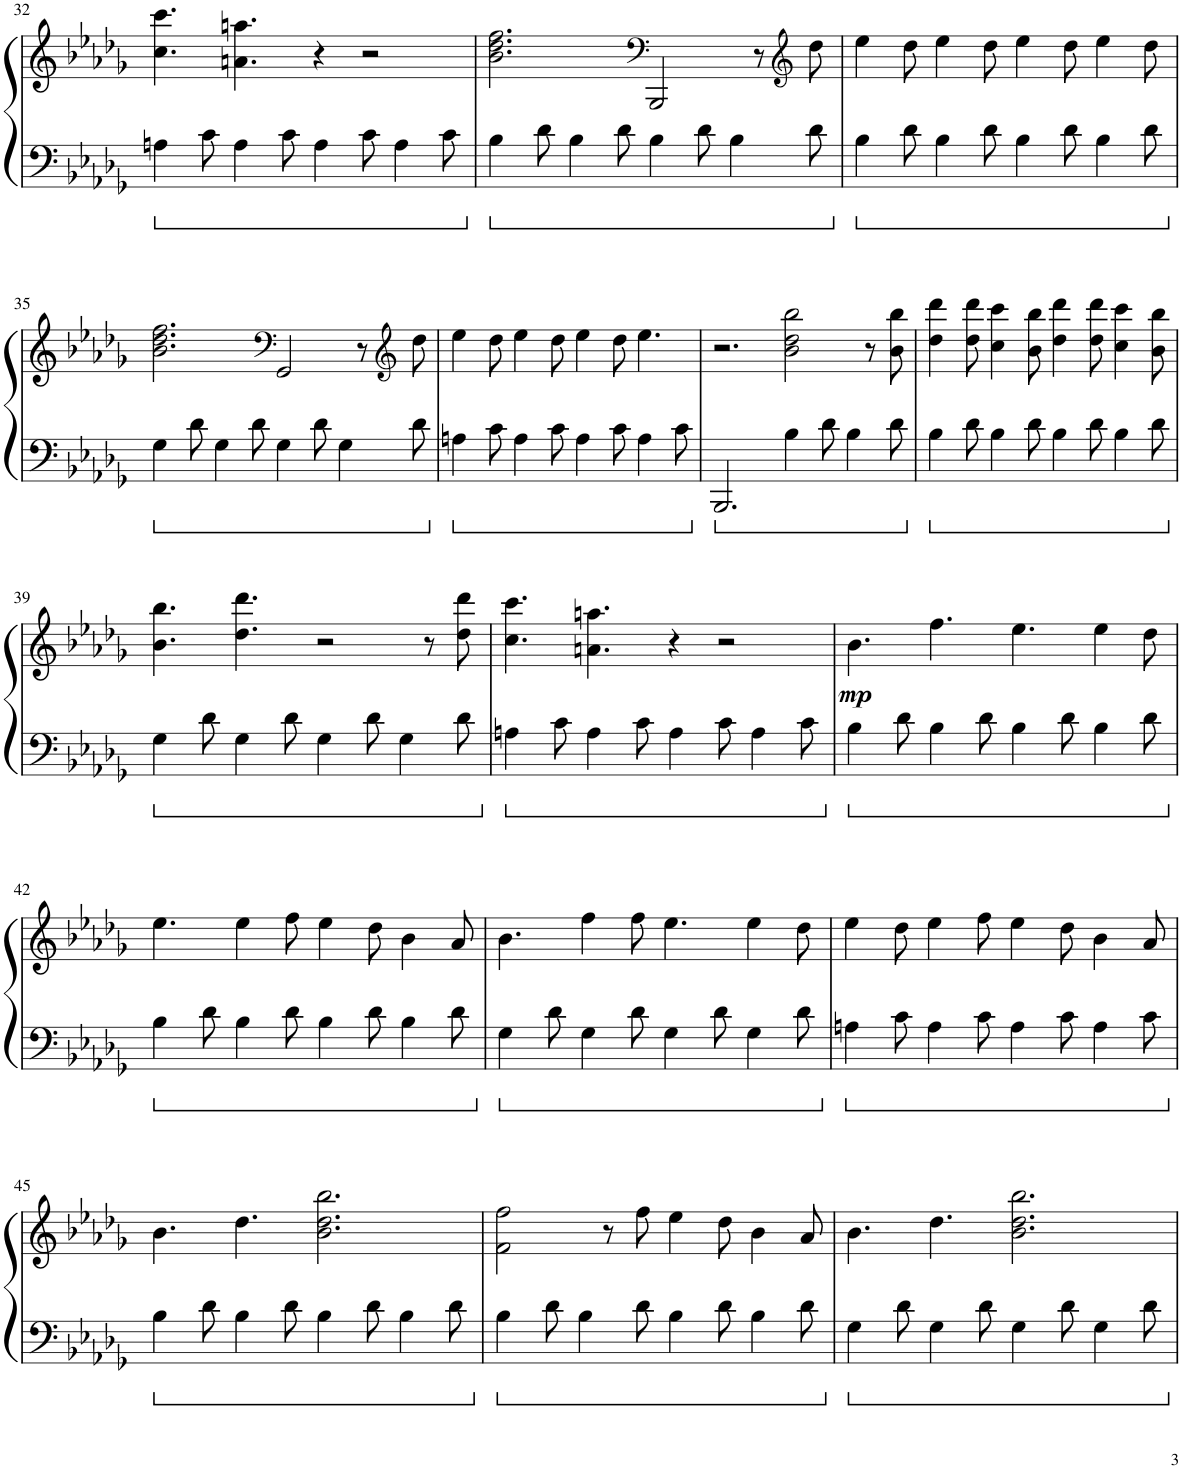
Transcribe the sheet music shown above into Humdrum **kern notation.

**kern	**kern	**dynam
*part1	*part1	*part1
*staff2	*staff1	*staff1/2
*I"Piano	*	*
*I'Pno.	*	*
!!LO:PB:g=z
*clefF4	*clefG2	*
*k[b-e-a-d-g-]	*k[b-e-a-d-g-]	*
*M12/8	*M12/8	*
=32	=32	=32
4An\	4.cc\ 4.ccc\	.
8c\	.	.
4A\	4.an\ 4.aan\	.
8c\	.	.
4A\	4r	.
8c\	2r	.
4A\	.	.
8c\	.	.
=33	=33	=33
4B-\	2.b-\ 2.dd-\ 2.ff\	.
8d-\	.	.
4B-\	.	.
8d-\	.	.
*	*clefF4	*
4B-\	2BBB-/	.
8d-\	.	.
4B-\	.	.
.	8r	.
*	*clefG2	*
8d-\	8dd-\	.
=34	=34	=34
4B-\	4ee-\	.
8d-\	8dd-\	.
4B-\	4ee-\	.
8d-\	8dd-\	.
4B-\	4ee-\	.
8d-\	8dd-\	.
4B-\	4ee-\	.
8d-\	8dd-\	.
!!LO:LB:g=z
=35	=35	=35
4G-\	2.b-\ 2.dd-\ 2.ff\	.
8d-\	.	.
4G-\	.	.
8d-\	.	.
*	*clefF4	*
4G-\	2GG-/	.
8d-\	.	.
4G-\	.	.
.	8r	.
*	*clefG2	*
8d-\	8dd-\	.
=36	=36	=36
4An\	4ee-\	.
8c\	8dd-\	.
4A\	4ee-\	.
8c\	8dd-\	.
4A\	4ee-\	.
8c\	8dd-\	.
4A\	4.ee-\	.
8c\	.	.
=37	=37	=37
2.BBB-/	2.r	.
4B-\	2b-\ 2dd-\ 2bb-\	.
8d-\	.	.
4B-\	.	.
.	8r	.
8d-\	8b-\ 8bb-\	.
=38	=38	=38
4B-\	4dd-\ 4ddd-\	.
8d-\	8dd-\ 8ddd-\	.
4B-\	4cc\ 4ccc\	.
8d-\	8b-\ 8bb-\	.
4B-\	4dd-\ 4ddd-\	.
8d-\	8dd-\ 8ddd-\	.
4B-\	4cc\ 4ccc\	.
8d-\	8b-\ 8bb-\	.
!!LO:LB:g=z
=39	=39	=39
4G-\	4.b-\ 4.bb-\	.
8d-\	.	.
4G-\	4.dd-\ 4.ddd-\	.
8d-\	.	.
4G-\	2r	.
8d-\	.	.
4G-\	.	.
.	8r	.
8d-\	8dd-\ 8ddd-\	.
=40	=40	=40
4An\	4.cc\ 4.ccc\	.
8c\	.	.
4A\	4.an\ 4.aan\	.
8c\	.	.
4A\	4r	.
8c\	2r	.
4A\	.	.
8c\	.	.
=41	=41	=41
!	!	!LO:DY:b
4B-\	4.b-\	mp
8d-\	.	.
4B-\	4.ff\	.
8d-\	.	.
4B-\	4.ee-\	.
8d-\	.	.
4B-\	4ee-\	.
8d-\	8dd-\	.
!!LO:LB:g=z
=42	=42	=42
4B-\	4.ee-\	.
8d-\	.	.
4B-\	4ee-\	.
8d-\	8ff\	.
4B-\	4ee-\	.
8d-\	8dd-\	.
4B-\	4b-\	.
8d-\	8a-/	.
=43	=43	=43
4G-\	4.b-\	.
8d-\	.	.
4G-\	4ff\	.
8d-\	8ff\	.
4G-\	4.ee-\	.
8d-\	.	.
4G-\	4ee-\	.
8d-\	8dd-\	.
=44	=44	=44
4An\	4ee-\	.
8c\	8dd-\	.
4A\	4ee-\	.
8c\	8ff\	.
4A\	4ee-\	.
8c\	8dd-\	.
4A\	4b-\	.
8c\	8a-/	.
!!LO:LB:g=z
=45	=45	=45
4B-\	4.b-\	.
8d-\	.	.
4B-\	4.dd-\	.
8d-\	.	.
4B-\	2.b-\ 2.dd-\ 2.bb-\	.
8d-\	.	.
4B-\	.	.
8d-\	.	.
=46	=46	=46
4B-\	2f\ 2ff\	.
8d-\	.	.
4B-\	.	.
.	8r	.
8d-\	8ff\	.
4B-\	4ee-\	.
8d-\	8dd-\	.
4B-\	4b-\	.
8d-\	8a-/	.
=47	=47	=47
4G-\	4.b-\	.
8d-\	.	.
4G-\	4.dd-\	.
8d-\	.	.
4G-\	2.b-\ 2.dd-\ 2.bb-\	.
8d-\	.	.
4G-\	.	.
8d-\	.	.
=	=	=
*-	*-	*-
